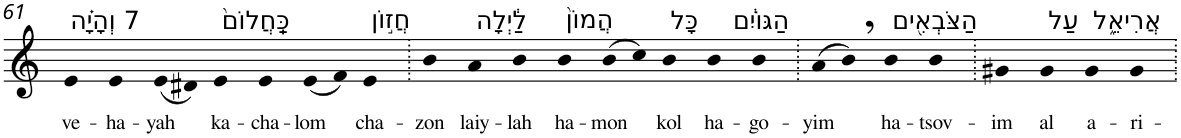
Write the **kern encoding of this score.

**kern	**text
*part1	*part1
*staff1	*staff1
*I"Piano	*
*I'Pno	*
!!LO:PB:g=z
*clefG2	*
*k[]	*
=61	=61
!LO:TX:a:t=7 וְהָיָ֗ה	!
!	!LO:LY:b
4e	ve-
!	!LO:LY:b
4e	-ha-
!	!LO:LY:b
(8e	-yah
8d#X)	.
!LO:TX:a:t=כַּֽחֲלוֹם֙	!
!	!LO:LY:b
4e	ka-
!	!LO:LY:b
4e	-cha-
!	!LO:LY:b
(8e	-lom
8f)	.
!LO:TX:a:t=חֲז֣וֹן	!
!	!LO:LY:b
4e	cha-
=62.	=62.
!	!LO:LY:b
4b	-zon
!LO:TX:a:t=לַ֔יְלָה	!
!	!LO:LY:b
4a	laiy-
!	!LO:LY:b
4b	-lah
!LO:TX:a:t=הֲמוֹן֙	!
!	!LO:LY:b
4b	ha-
!	!LO:LY:b
(8b	-mon
8cc)	.
!LO:TX:a:t=כָּל	!
!	!LO:LY:b
4b	kol
!LO:TX:a:t=הַגּוֹיִ֔ם	!
!	!LO:LY:b
4b	ha-
!	!LO:LY:b
4b	-go-
=63.	=63.
!	!LO:LY:b
(8a	-yim
8b,)	.
!LO:TX:a:t=הַצֹּבְאִ֖ים	!
!	!LO:LY:b
4b	ha-
!	!LO:LY:b
4b	-tsov-
=64.	=64.
!	!LO:LY:b
4g#X	-im
!LO:TX:a:t=עַל	!
!	!LO:LY:b
4g#	al
!LO:TX:a:t=אֲרִיאֵ֑ל	!
!	!LO:LY:b
4g#	a-
!	!LO:LY:b
4g#	-ri-
=.	=.
*-	*-
